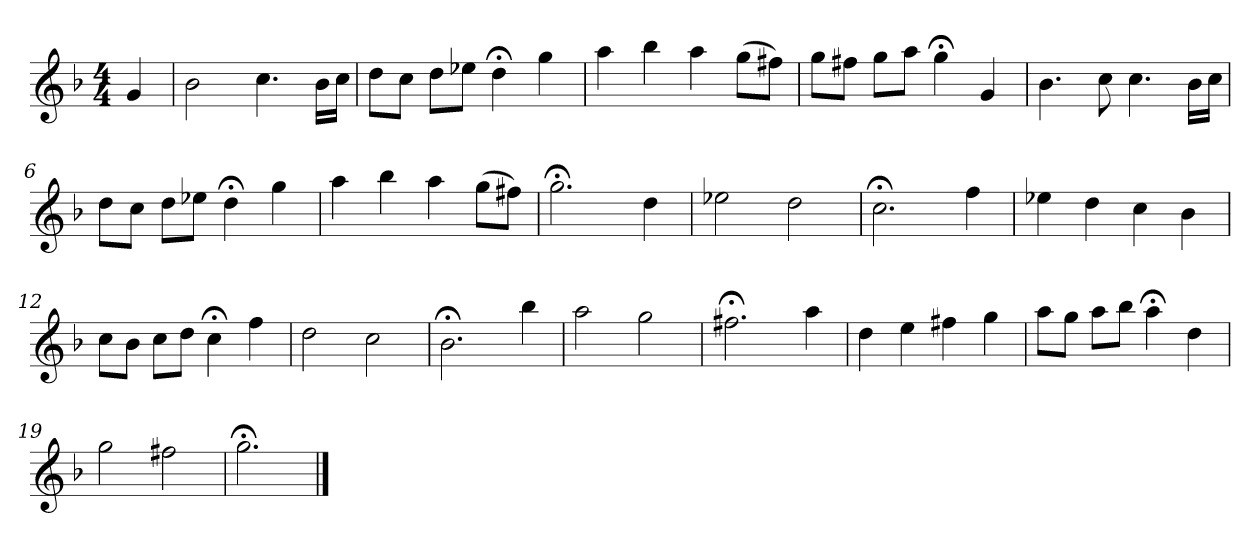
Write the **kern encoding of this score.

**kern
*part1
*staff1
*k[b-]
*G:dor
*M4/4
*MM120
=
4g
=1
2b-
4.cc
16b-LL
16ccJJ
=2
8ddL
8ccJ
8ddL
8ee-XJ
4dd;<
4gg
=3
4aa
4bb-
4aa
(8ggL
8ff#XJ)
=4
8ggL
8ff#XJ
8ggL
8aaJ
4gg;<
4g
=5
4.b-
8cc
4.cc
16b-LL
16ccJJ
=6
8ddL
8ccJ
8ddL
8ee-XJ
4dd;<
4gg
=7
4aa
4bb-
4aa
(8ggL
8ff#XJ)
=8
2.gg;<
4dd
=9
2ee-X
2dd
=10
2.cc;<
4ff
=11
4ee-X
4dd
4cc
4b-
=12
8ccL
8b-J
8ccL
8ddJ
4cc;<
4ff
=13
2dd
2cc
=14
2.b-;<
4bb-
=15
2aa
2gg
=16
2.ff#X;<
4aa
=17
4dd
4ee
4ff#X
4gg
=18
8aaL
8ggJ
8aaL
8bb-J
4aa;<
4dd
=19
2gg
2ff#X
=20
2.gg;<
==
*-
